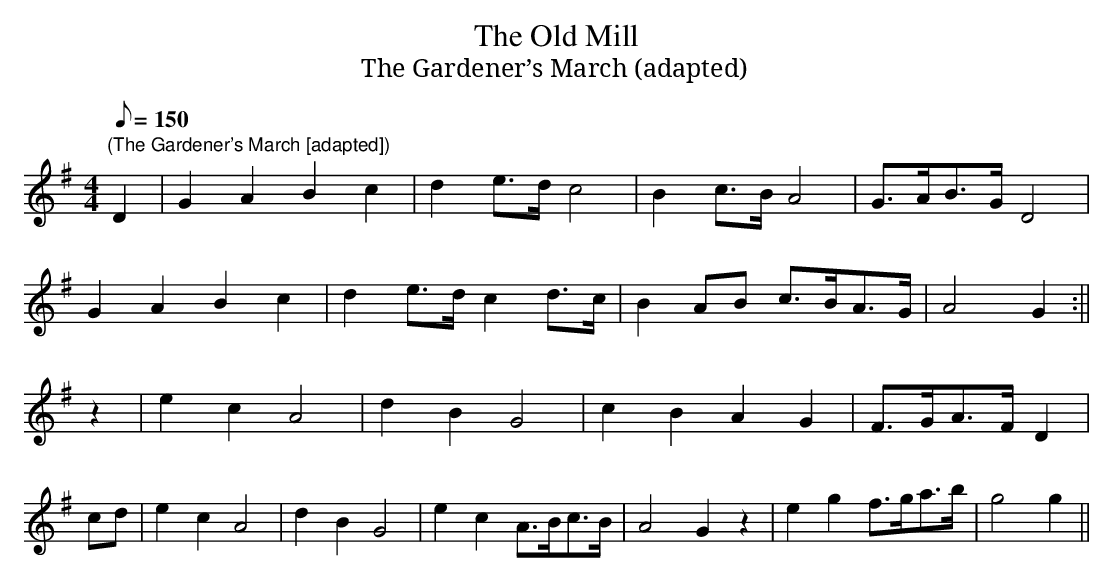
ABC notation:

X:1
T:The Old Mill
T:The Gardener’s March (adapted)
M:4/4
L:1/8
Q:150
K:G
"(The Gardener's March [adapted])"
D2 |G2A2B2c2|d2e>dc4|B2c>BA4|G>AB>GD4|!
G2A2B2c2|d2e>d c2d>c|B2AB c>BA>G|A4G2:||!
z2|e2c2A4|d2B2G4|c2B2A2G2|F>GA>FD2|!
cd|e2c2A4|d2B2G4|e2c2A>Bc>B|A4G2z2|e2g2f>ga>b|g4g2||
